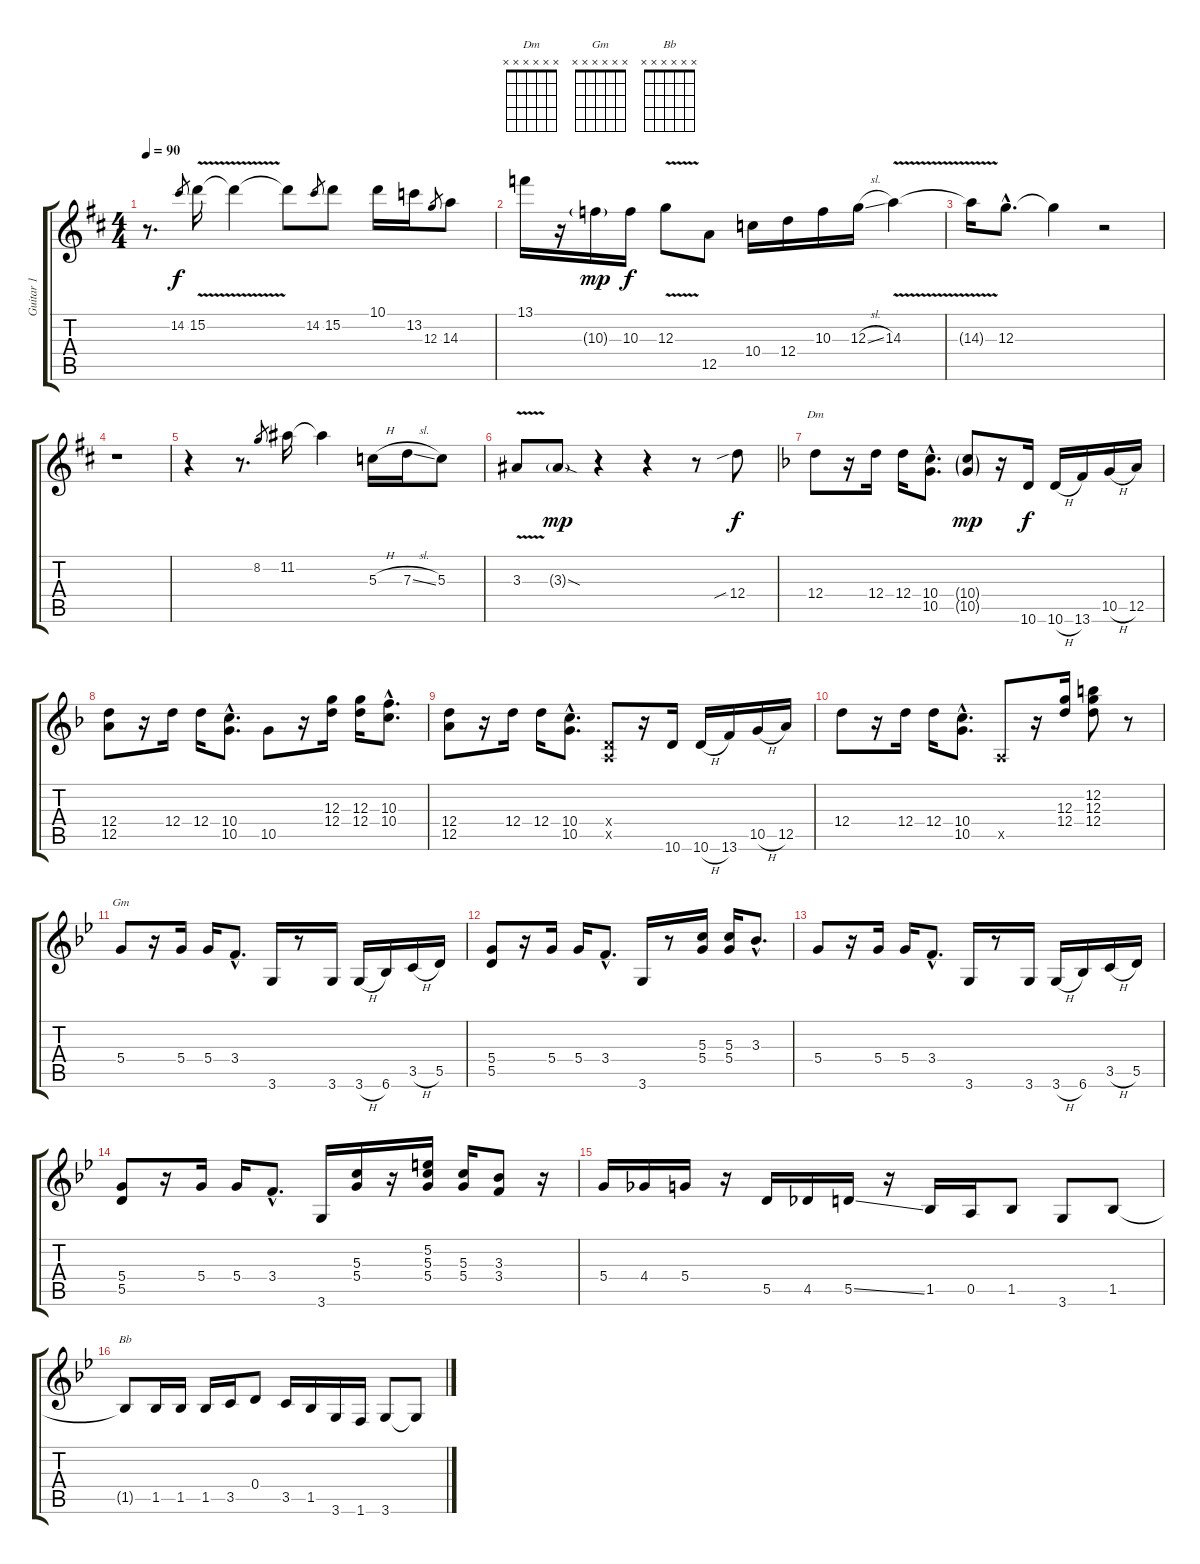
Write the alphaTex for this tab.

\track ("Guitar 1" "Guitar 1") {instrument overdrivenguitar}
\staff {score tabs}
\tuning (E4 B3 G3 D3 A2 E2) {hide}
\chord ("Dm" x x x x x x)
\chord ("Gm" x x x x x x)
\chord ("Bb" x x x x x x)
\ts (4 4)
\tempo 90
\clef g2
\ks d
r.8{d dy f} 14.2.8{gr} 15.2{v}.16 15.2{t}.4 15.2{t}.8 14.2.8{gr} 15.2.8 10.1.16 13.2.16 12.3.8{gr} 14.3.8 |
13.1.16 r.16 10.3{g}.16{dy mp} 10.3.16{dy f} 12.3{v}.8 12.5.8 10.4.16 12.4.16 10.3.16 12.3{sl}.16 14.3{v}.4 |
14.3{t}.16 12.3{hac}.8{d} 12.3{t}.4 r.2 |
r.1 |
r.4 r.8{d} 8.2.8{gr} 11.2.16 11.2{t}.4 5.3{h}.16 7.3{sl}.16 5.3.8 |
3.3{v}.8 3.3{sod g}.8{dy mp} r.4 r.4 r.8 12.4{sib}.8{dy f volume 13 instrument overdrivenguitar} |
\ks f
12.4.8{ch "Dm"} r.16 12.4.16 12.4.16 (10.4{hac} 10.5{hac}).8{d} (10.4{g} 10.5{g}).8{dy mp} r.16 10.6.16{dy f} 10.6{h}.16 13.6.16 10.5{h}.16 12.5.16 |
(12.4 12.5).8 r.16 12.4.16 12.4.16 (10.4{hac} 10.5{hac}).8{d} 10.5.8 r.16 (12.3 12.4).16 (12.3 12.4).16 (10.3{hac} 10.4{hac}).8{d} |
(12.4 12.5).8 r.16 12.4.16 12.4.16 (10.4{hac} 10.5{hac}).8{d} (0.4{x} 0.5{x}).8 r.16 10.6.16 10.6{h}.16 13.6.16 10.5{h}.16 12.5.16 |
12.4.8 r.16 12.4.16 12.4.16 (10.4{hac} 10.5{hac}).8{d} 0.5{x}.8 r.16 (12.3 12.4).16 (12.2 12.3 12.4).8 r.8 |
\ks bb
5.4.8{ch "Gm"} r.16 5.4.16 5.4.16 3.4{hac}.8{d} 3.6.16 r.8 3.6.16 3.6{h}.16 6.6.16 3.5{h}.16 5.5.16 |
(5.4 5.5).8 r.16 5.4.16 5.4.16 3.4{hac}.8{d} 3.6.16 r.8 (5.3 5.4).16 (5.3 5.4).16 3.3{hac}.8{d} |
5.4.8 r.16 5.4.16 5.4.16 3.4{hac}.8{d} 3.6.16 r.8 3.6.16 3.6{h}.16 6.6.16 3.5{h}.16 5.5.16 |
(5.4 5.5).8 r.16 5.4.16 5.4.16 3.4{hac}.8{d} 3.6.16 (5.3 5.4).16 r.16 (5.2 5.3 5.4).16 (5.3 5.4).16 (3.3 3.4).8 r.16 |
5.4.16 4.4.16 5.4.16 r.16 5.5.16 4.5.16 5.5{ss}.16 r.16 1.5.16 0.5.16 1.5.8 3.6.8 1.5.8 |
1.5{t}.8{ch "Bb"} 1.5.16 1.5.16 1.5.16 3.5.16 0.4.8 3.5.16 1.5.16 3.6.16 1.6.16 3.6.8 3.6{t}.8
